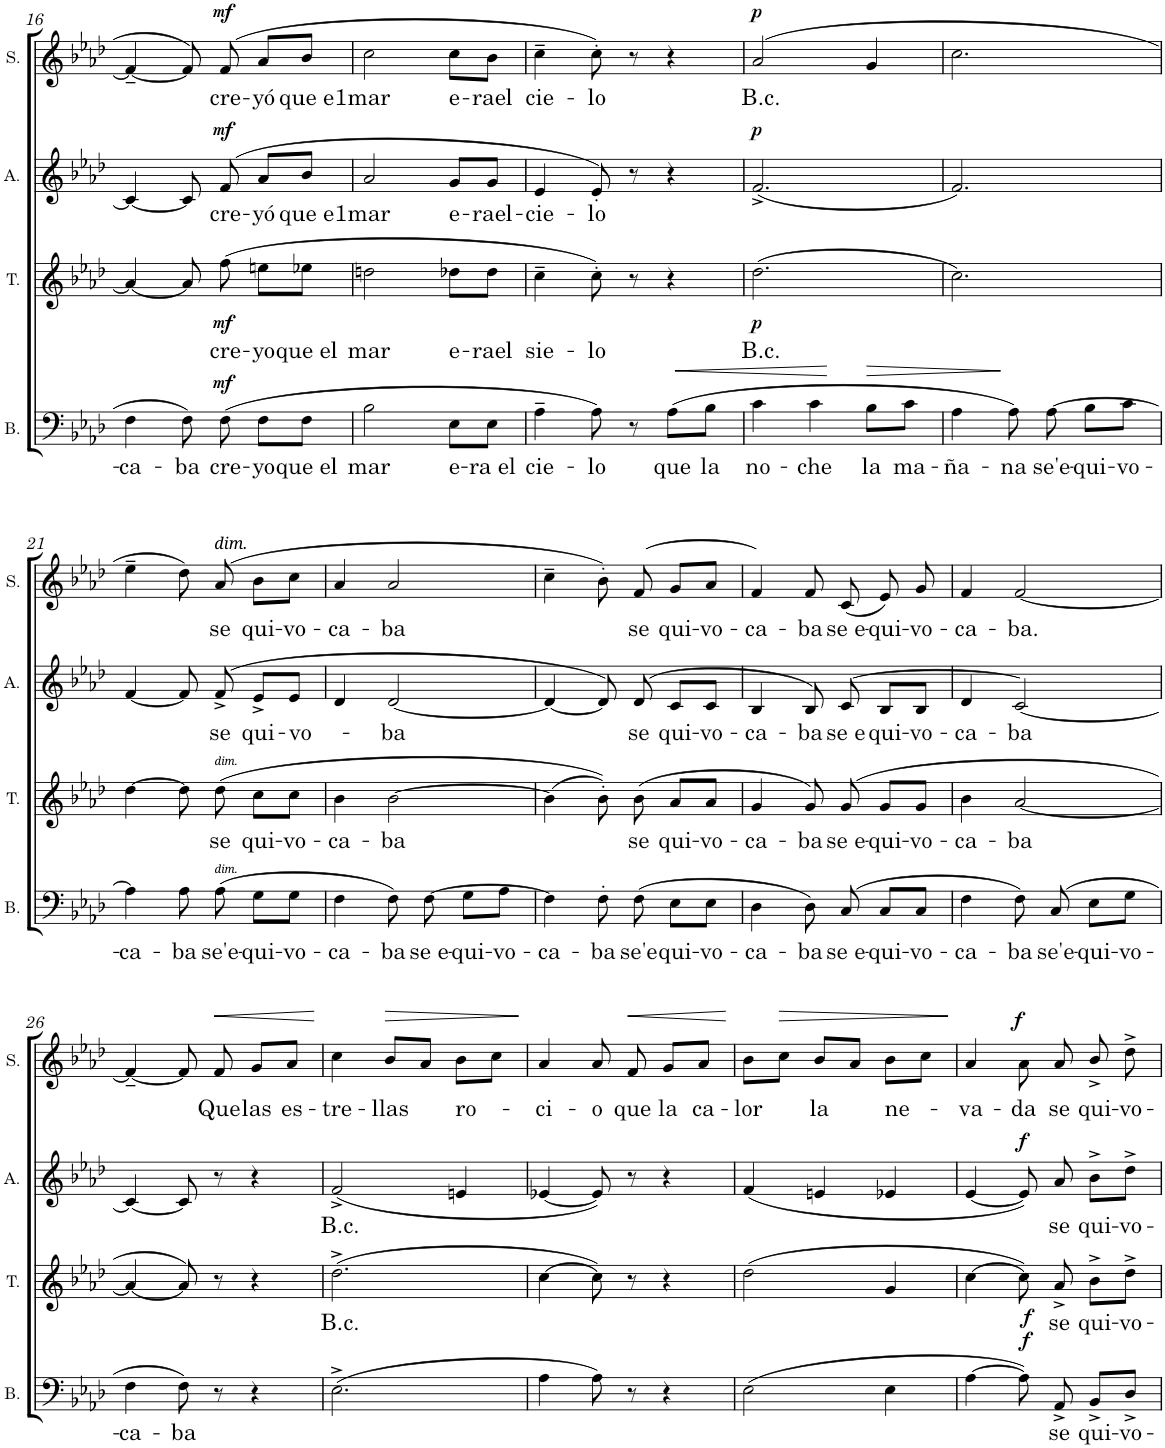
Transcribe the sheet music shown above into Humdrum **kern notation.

**kern	**text	**dynam	**kern	**text	**dynam	**kern	**text	**dynam	**kern	**text	**dynam
*part4	*part4	*part4	*part3	*part3	*part3	*part2	*part2	*part2	*part1	*part1	*part1
*staff4	*staff4	*staff4	*staff3	*staff3	*staff3	*staff2	*staff2	*staff2	*staff1	*staff1	*staff1
*I"BASSE	*	*	*I"TENOR	*	*	*I"ALTO	*	*	*I"SOPRANO	*	*
*I'B.	*	*	*I'T.	*	*	*I'A.	*	*	*I'S.	*	*
!!LO:PB:g=z
*clefF4	*	*	*clefG2	*	*	*clefG2	*	*	*clefG2	*	*
*k[b-e-a-d-]	*	*	*k[b-e-a-d-]	*	*	*k[b-e-a-d-]	*	*	*k[b-e-a-d-]	*	*
*M3/4	*	*	*M3/4	*	*	*M3/4	*	*	*M3/4	*	*
=16	=16	=16	=16	=16	=16	=16	=16	=16	=16	=16	=16
!	!LO:LY:b	!	!	!	!	!	!	!	!	!	!
4F\	-ca-	.	4a-/_	.	.	4c/_	.	.	4f~/_	.	.
!	!LO:LY:b	!	!	!	!	!	!	!	!	!	!
8F\	-ba	.	8a-/]	.	.	8c/]	.	.	8f/]	.	.
!	!LO:LY:b	!LO:DY:a	!	!LO:LY:b	!LO:DY:b	!	!LO:LY:b	!LO:DY:a	!	!LO:LY:b	!LO:DY:a
(8F\	cre-	mf	(>8ff\	-cre-	mf	(>8f/	-cre-	mf	(>8f/	-cre-	mf
!	!LO:LY:b	!	!	!LO:LY:b	!	!	!LO:LY:b	!	!	!LO:LY:b	!
8F\L	-yo	.	8een\L	-yo	.	8a-/L	-yó	.	8a-/L	-yó	.
!	!LO:LY:b	!	!	!LO:LY:b	!	!	!LO:LY:b	!	!	!LO:LY:b	!
8F\J	que el	.	8ee-X\J	que el	.	8b-/J	que e1	.	8b-/J	que e1	.
=17	=17	=17	=17	=17	=17	=17	=17	=17	=17	=17	=17
!	!LO:LY:b	!	!	!LO:LY:b	!	!	!LO:LY:b	!	!	!LO:LY:b	!
2B-\	mar	.	2ddn\	mar	.	2a-/	mar	.	2cc\	mar	.
!	!LO:LY:b	!	!	!LO:LY:b	!	!	!LO:LY:b	!	!	!LO:LY:b	!
8E-\L	e-	.	8dd-X\L	e-	.	8g/L	e-	.	8cc\L	e-	.
!	!LO:LY:b	!	!	!LO:LY:b	!	!	!LO:LY:b	!	!	!LO:LY:b	!
8E-\J	-ra el	.	8dd-\J	-rael	.	8g/J	rael-	.	8b-\J	-rael	.
=18	=18	=18	=18	=18	=18	=18	=18	=18	=18	=18	=18
!	!LO:LY:b	!	!	!LO:LY:b	!	!	!LO:LY:b	!	!	!LO:LY:b	!
4A-~\	cie-	.	4cc~\	sie-	.	4e-/	-cie-	.	4cc~\	cie-	.
!	!LO:LY:b	!	!	!LO:LY:b	!	!	!LO:LY:b	!	!	!LO:LY:b	!
8A-\)	-lo	.	8cc'\)	-lo	.	8e-'/)	-lo	.	8cc'\)	-lo	.
8r	.	.	8r	.	.	8r	.	.	8r	.	.
!	!LO:LY:b	!LO:HP:b	!	!	!	!	!	!	!	!	!
(8A-\L	que	<	4r	.	.	4r	.	.	4r	.	.
!	!LO:LY:b	!	!	!	!	!	!	!	!	!	!
8B-\J	la	.	.	.	.	.	.	.	.	.	.
=19	=19	=19	=19	=19	=19	=19	=19	=19	=19	=19	=19
!	!LO:LY:b	!	!	!LO:LY:b	!LO:DY:b	!	!	!LO:DY:a	!	!LO:LY:b	!LO:DY:a
4c\	no-	.	(2.dd-\	B.c.	p	(2.f^/	.	p	(>2a-/	B.c.	p
!	!LO:LY:b	!	!	!	!	!	!	!	!	!	!
4c\	-che	.	.	.	.	.	.	.	.	.	.
!	!LO:LY:b	!LO:HP:n=1:b	!	!	!	!	!	!	!	!	!
8B-\L	la	[ >	.	.	.	.	.	.	4g/	.	.
!	!LO:LY:b	!	!	!	!	!	!	!	!	!	!
8c\J	ma-	.	.	.	.	.	.	.	.	.	.
=20	=20	=20	=20	=20	=20	=20	=20	=20	=20	=20	=20
!	!LO:LY:b	!	!	!	!	!	!	!	!	!	!
4A-\	-ña-	.	2.cc\)	.	.	2.f/)	.	.	2.cc\	.	.
!	!LO:LY:b	!	!	!	!	!	!	!	!	!	!
8A-\)	-na	]	.	.	.	.	.	.	.	.	.
!	!LO:LY:b	!	!	!	!	!	!	!	!	!	!
[>8A-\	se'e-	.	.	.	.	.	.	.	.	.	.
!	!LO:LY:b	!	!	!	!	!	!	!	!	!	!
8B-\L	-qui-	.	.	.	.	.	.	.	.	.	.
!	!LO:LY:b	!	!	!	!	!	!	!	!	!	!
8c\J	-vo-	.	.	.	.	.	.	.	.	.	.
!!LO:LB:g=z
=21	=21	=21	=21	=21	=21	=21	=21	=21	=21	=21	=21
!	!LO:LY:b	!	!	!	!	!	!	!	!	!	!
4A-\]	-ca-	.	[>4dd-\	.	.	[<4f/	.	.	4ee-~\	.	.
!	!LO:LY:b	!	!	!	!	!	!	!	!	!	!
8A-\	-ba	.	8dd-\]	.	.	8f/]	.	.	8dd-\)	.	.
!	!	!	!	!	!	!	!	!	!LO:TX:a:i:t=dim.	!	!
!	!	!	!	!	!	!LO:TX:b:i:t=dim.	!	!	!	!	!
!	!	!	!LO:TX:b:i:t=dim.	!	!	!	!	!	!	!	!
!	!LO:LY:b	!	!	!LO:LY:b	!	!	!LO:LY:b	!	!	!LO:LY:b	!
(>8A-\	se'e-	.	(>8dd-\	se	.	(>8f^/	se	.	(>8a-/	se	.
!	!LO:LY:b	!	!	!LO:LY:b	!	!	!LO:LY:b	!	!	!LO:LY:b	!
8G\L	-qui-	.	8cc\L	-qui-	.	8e-^/L	-qui-	.	8b-\L	-qui-	.
!	!LO:LY:b	!	!	!LO:LY:b	!	!	!LO:LY:b	!	!	!LO:LY:b	!
8G\J	-vo-	.	8cc\J	-vo-	.	8e-/J	-vo-	.	8cc\J	-vo-	.
=22	=22	=22	=22	=22	=22	=22	=22	=22	=22	=22	=22
!	!LO:LY:b	!	!	!LO:LY:b	!	!	!	!	!	!LO:LY:b	!
4F\	-ca-	.	4b-\	-ca-	.	4d-/	.	.	4a-/	-ca-	.
!	!LO:LY:b	!	!	!LO:LY:b	!	!	!LO:LY:b	!	!	!LO:LY:b	!
8F\)	-ba	.	[>2b-\	-ba	.	[<2d-/	-ba	.	2a-/	-ba	.
!	!LO:LY:b	!	!	!	!	!	!	!	!	!	!
[>8F\	se e-	.	.	.	.	.	.	.	.	.	.
!	!LO:LY:b	!	!	!	!	!	!	!	!	!	!
8G\L	-qui-	.	.	.	.	.	.	.	.	.	.
!	!LO:LY:b	!	!	!	!	!	!	!	!	!	!
8A-\J	-vo-	.	.	.	.	.	.	.	.	.	.
=23	=23	=23	=23	=23	=23	=23	=23	=23	=23	=23	=23
!	!LO:LY:b	!	!	!	!	!	!	!	!	!	!
4F\]	-ca-	.	(4b-\]	.	.	4d-/_	.	.	4cc~\	.	.
!	!LO:LY:b	!	!	!	!	!	!	!	!	!	!
8F'\	-ba	.	8b-'\))	.	.	8d-/])	.	.	8b-'\)	.	.
!	!LO:LY:b	!	!	!LO:LY:b	!	!	!LO:LY:b	!	!	!LO:LY:b	!
(>8F\	se'e	.	(>8b-\	se	.	(>8d-/	se	.	[>8f/	se	.
!	!LO:LY:b	!	!	!LO:LY:b	!	!	!LO:LY:b	!	!	!LO:LY:b	!
8E-\L	qui-	.	8a-/L	-qui-	.	8c/L	-qui-	.	8g/L	-qui-	.
!	!LO:LY:b	!	!	!LO:LY:b	!	!	!LO:LY:b	!	!	!LO:LY:b	!
8E-\J	-vo-	.	8a-/J	-vo-	.	8c/J	-vo-	.	8a-/J	-vo-	.
=24	=24	=24	=24	=24	=24	=24	=24	=24	=24	=24	=24
!	!LO:LY:b	!	!	!LO:LY:b	!	!	!LO:LY:b	!	!	!LO:LY:b	!
4D-\	-ca-	.	4g/	-ca-	.	4B-/	-ca-	.	4f/]	-ca-	.
!	!LO:LY:b	!	!	!LO:LY:b	!	!	!LO:LY:b	!	!	!LO:LY:b	!
8D-\)	-ba	.	8g/)	-ba	.	8B-/)	-ba	.	8f/	-ba	.
!	!LO:LY:b	!	!	!LO:LY:b	!	!	!LO:LY:b	!	!	!LO:LY:b	!
(>8C/	se e-	.	(>8g/	se e-	.	[>8c/	se e	.	(8c/	se e-	.
!	!LO:LY:b	!	!	!LO:LY:b	!	!	!LO:LY:b	!	!	!LO:LY:b	!
8C/L	-qui-	.	8g/L	-qui-	.	8B-/L	qui-	.	8e-/)	-qui-	.
!	!LO:LY:b	!	!	!LO:LY:b	!	!	!LO:LY:b	!	!	!LO:LY:b	!
8C/J	-vo-	.	8g/J	-vo-	.	8B-/J	-vo-	.	8g/	-vo-	.
=25	=25	=25	=25	=25	=25	=25	=25	=25	=25	=25	=25
!	!LO:LY:b	!	!	!LO:LY:b	!	!	!LO:LY:b	!	!	!LO:LY:b	!
4F\	-ca-	.	4b-\	-ca-	.	4d-/	-ca-	.	4f/	-ca-	.
!	!LO:LY:b	!	!	!LO:LY:b	!	!	!LO:LY:b	!	!	!LO:LY:b	!
8F\)	-ba	.	[<2a-/	-ba	.	2c/_	-ba	.	[<2f/	-ba.	.
!	!LO:LY:b	!	!	!	!	!	!	!	!	!	!
(>8C/	se'e-	.	.	.	.	.	.	.	.	.	.
!	!LO:LY:b	!	!	!	!	!	!	!	!	!	!
8E-\L	-qui-	.	.	.	.	.	.	.	.	.	.
!	!LO:LY:b	!	!	!	!	!	!	!	!	!	!
8G\J	-vo-	.	.	.	.	.	.	.	.	.	.
!!LO:LB:g=z
=26	=26	=26	=26	=26	=26	=26	=26	=26	=26	=26	=26
!	!LO:LY:b	!	!	!	!	!	!	!	!	!	!
4F\	-ca-	.	4a-/_	.	.	4c/_	.	.	4f~/_	.	.
!	!LO:LY:b	!	!	!	!	!	!	!	!	!	!
8F\)	-ba	.	8a-/])	.	.	8c/]	.	.	8f/]	.	.
!	!	!	!	!	!	!	!	!	!	!LO:LY:b	!LO:HP:b
8r	.	.	8r	.	.	8r	.	.	8f/	-Que	<
!	!	!	!	!	!	!	!	!	!	!LO:LY:b	!
4r	.	.	4r	.	.	4r	.	.	8g/L	las	.
!	!	!	!	!	!	!	!	!	!	!LO:LY:b	!
.	.	.	.	.	.	.	.	.	8a-/J	es-	.
.	.	.	.	.	.	.	.	.	.	.	[
=27	=27	=27	=27	=27	=27	=27	=27	=27	=27	=27	=27
!	!	!	!	!LO:LY:b	!	!	!LO:LY:b	!	!	!LO:LY:b	!
(>2.E-^\	.	.	(>2.dd-^\	B.c.	.	(<2f^/	B.c.	.	4cc\	-tre-	.
!	!	!	!	!	!	!	!	!	!	!LO:LY:b	!LO:HP:b
.	.	.	.	.	.	.	.	.	8b-/L	-llas	>
.	.	.	.	.	.	.	.	.	8a-/J	.	.
!	!	!	!	!	!	!	!	!	!	!LO:LY:b	!
.	.	.	.	.	.	4en/	.	.	8b-\L	ro-	.
.	.	.	.	.	.	.	.	.	8cc\J	.	.
.	.	.	.	.	.	.	.	.	.	.	]
=28	=28	=28	=28	=28	=28	=28	=28	=28	=28	=28	=28
!	!	!	!	!	!	!	!	!	!	!LO:LY:b	!
4A-\	.	.	[>4cc\	.	.	[<4e-X/	.	.	4a-/	-ci-	.
!	!	!	!	!	!	!	!	!	!	!LO:LY:b	!
8A-\)	.	.	8cc\])	.	.	8e-/])	.	.	8a-/	-o	.
!	!	!	!	!	!	!	!	!	!	!LO:LY:b	!LO:HP:b
8r	.	.	8r	.	.	8r	.	.	8f/	que	<
!	!	!	!	!	!	!	!	!	!	!LO:LY:b	!
4r	.	.	4r	.	.	4r	.	.	8g/L	la	.
!	!	!	!	!	!	!	!	!	!	!LO:LY:b	!
.	.	.	.	.	.	.	.	.	8a-/J	ca-	.
.	.	.	.	.	.	.	.	.	.	.	[
=29	=29	=29	=29	=29	=29	=29	=29	=29	=29	=29	=29
!	!	!	!	!	!	!	!	!	!	!LO:LY:b	!
(>2E-\	.	.	(>2dd-\	.	.	(<4f/	.	.	8b-\L	-lor	.
!	!	!	!	!	!	!	!	!	!	!	!LO:HP:b
.	.	.	.	.	.	.	.	.	8cc\J	.	>
!	!	!	!	!	!	!	!	!	!	!LO:LY:b	!
.	.	.	.	.	.	4en/	.	.	8b-/L	la	.
.	.	.	.	.	.	.	.	.	8a-/J	.	.
!	!	!	!	!	!	!	!	!	!	!LO:LY:b	!
4E-\	.	.	4g/	.	.	4e-X/	.	.	8b-\L	ne-	.
.	.	.	.	.	.	.	.	.	8cc\J	.	.
.	.	.	.	.	.	.	.	.	.	.	]
=30	=30	=30	=30	=30	=30	=30	=30	=30	=30	=30	=30
!	!	!	!	!	!	!	!	!	!	!LO:LY:b	!
[>4A-\	.	.	[>4cc\	.	.	[<4e-/	.	.	4a-/	-va-	.
!	!	!	!	!	!	!	!	!	!	!LO:LY:b	!
8A-\])	.	.	8cc\])	.	.	8e-/])	.	.	8a-\	-da	.
!	!LO:LY:b	!LO:DY:a	!	!LO:LY:b	!LO:DY:b	!	!LO:LY:b	!LO:DY:a	!	!LO:LY:b	!LO:DY:a
8AA-^/	-se	f	8a-^/	-se	f	8a-/	-se	f	8a-/	se	f
!	!LO:LY:b	!	!	!LO:LY:b	!	!	!LO:LY:b	!	!	!LO:LY:b	!
8BB-^/L	-qui-	.	8b-^\L	-qui-	.	8b-^\L	-qui-	.	8b-^/	qui-	.
!	!LO:LY:b	!	!	!LO:LY:b	!	!	!LO:LY:b	!	!	!LO:LY:b	!
8D-^/J	-vo-	.	8dd-^\J	-vo-	.	8dd-^\J	-vo-	.	8dd-^\	-vo-	.
=	=	=	=	=	=	=	=	=	=	=	=
*-	*-	*-	*-	*-	*-	*-	*-	*-	*-	*-	*-
